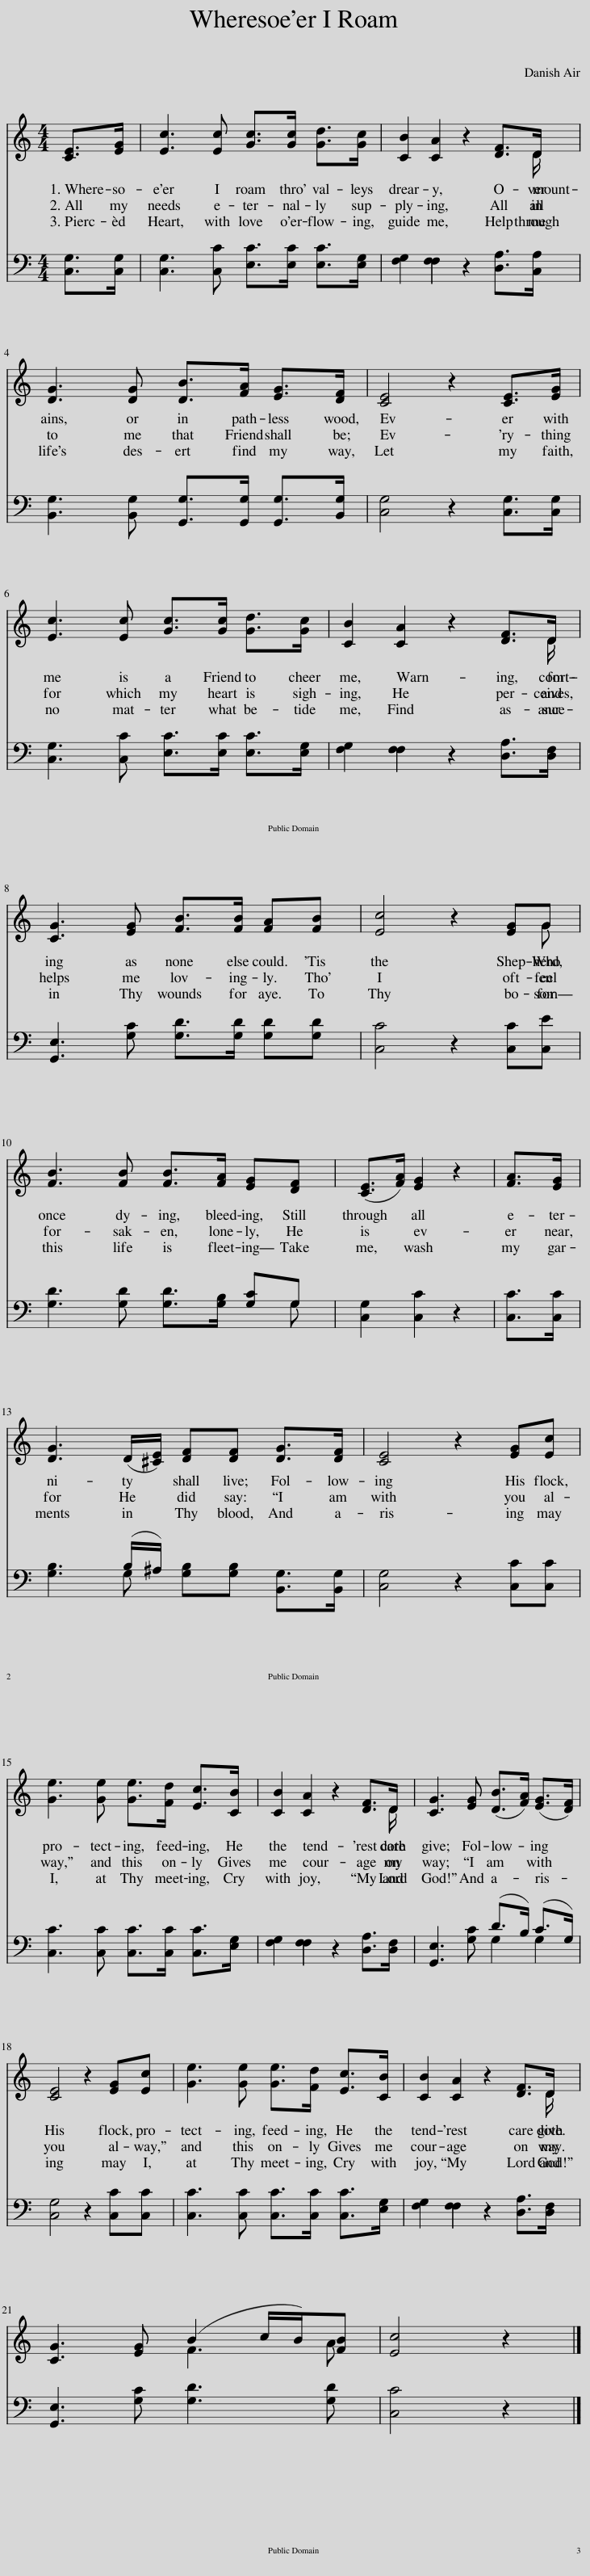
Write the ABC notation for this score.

X:1
%%score ( 1 2 ) ( 3 4 )
L:1/8
M:4/4
I:linebreak $
K:C
V:1 treble
V:2 treble
V:3 bass
V:4 bass
V:1
 [CE]>[EG] | [Ec]3 [Ec] [Gc]>[Gc] [Gd]>[Gc] | [CB]2 [CA]2 z2 [DF]>D |$ [DG]3 [DG] [DB]>[FA] [EG]>[DF] | [CE]4 z2 [CE]>[EG] |$ %5
 [Ec]3 [Ec] [Gc]>[Gc] [Gd]>[Gc] | [CB]2 [CA]2 z2 [DF]>D |$ [CG]3 [EG] [FB]>[FB] [FA][FB] | [Ec]4 z2 [EG]G |$ [FB]3 [FB] [FB]>[FA] [EG][DF] | %10
 ([CE]>[FA]) [EG]2 z2 | [FA]>[EG] |$ [DG]3 (D/[^CE]/) [DF][DF] [DG]>[DF] | [CE]4 z2 [EG][Ec] |$ [Ge]3 [Ge] [Ge]>[Fd] [Ec]>[CB] | %15
 [CB]2 [CA]2 z2 [DF]>D | [CG]3 [EG] ([DB]>[FA]) ([EG]>[DF]) |$ [CE]4 z2 [EG][Ec] | [Ge]3 [Ge] [Ge]>[Fd] [Ec]>[CB] | [CB]2 [CA]2 z2 [DF]>D |$ %20
 [CG]3 [EG] (B2 c/B/)[FB] | [Ec]4 z2 |] %22
V:2
 x2 | x8 | x15/2 D/ |$ x8 | x8 |$ %5
 x8 | x15/2 D/ |$ x8 | x7 G |$ x8 | %10
 x6 | x2 |$ x8 | x8 |$ x8 | %15
 x15/2 D/ | x8 |$ x8 | x8 | x15/2 D/ |$ %20
 x4 F3 A | x6 |] %22
V:3
 [C,G,]>[C,G,] | [C,G,]3 [C,C] [E,C]>[E,C] [E,C]>[E,G,] | [F,G,]2 F,2 z2 [D,A,]>[C,A,] |$ [B,,G,]3 [B,,G,] [G,,G,]>[G,,G,] [G,,G,]>[B,,G,] | [C,G,]4 z2 [C,G,]>[C,G,] |$ %5
 [C,G,]3 [C,C] [E,C]>[E,C] [E,C]>[E,G,] | [F,G,]2 F,2 z2 [D,A,]>[D,F,] |$ [G,,E,]3 [G,C] [G,D]>[G,D] [G,D][G,D] | [C,C]4 z2 [C,C][C,E] |$ [G,D]3 [G,D] [G,D]>[G,B,] [G,C]G, | %10
 [C,G,]2 [C,C]2 z2 | [C,C]>[C,C] |$ [G,B,]3 (B,/^A,/) [G,B,][G,B,] [B,,G,]>[B,,G,] | [C,G,]4 z2 [C,C][C,C] |$ [C,C]3 [C,C] [C,C]>[C,C] [C,C]>[E,G,] | %15
 [F,G,]2 F,2 z2 [D,A,]>[D,F,] | [G,,E,]3 [G,C] (D>B,) (C>G,) |$ [C,G,]4 z2 [C,C][C,C] | [C,C]3 [C,C] [C,C]>[C,C] [C,C]>[E,G,] | [F,G,]2 F,2 z2 [D,A,]>[D,F,] |$ %20
 [G,,E,]3 [G,C] [G,D]3 [G,D] | [C,C]4 z2 |] %22
V:4
 x2 | x8 | x2 F,2 x4 |$ x8 | x8 |$ %5
 x8 | x2 F,2 x4 |$ x8 | x8 |$ x7 G, | %10
 x6 | x2 |$ x3 G, x4 | x8 |$ x8 | %15
 x2 F,2 x4 | x4 G,2 G,2 |$ x8 | x8 | x2 F,2 x4 |$ %20
 x8 | x6 |] %22
